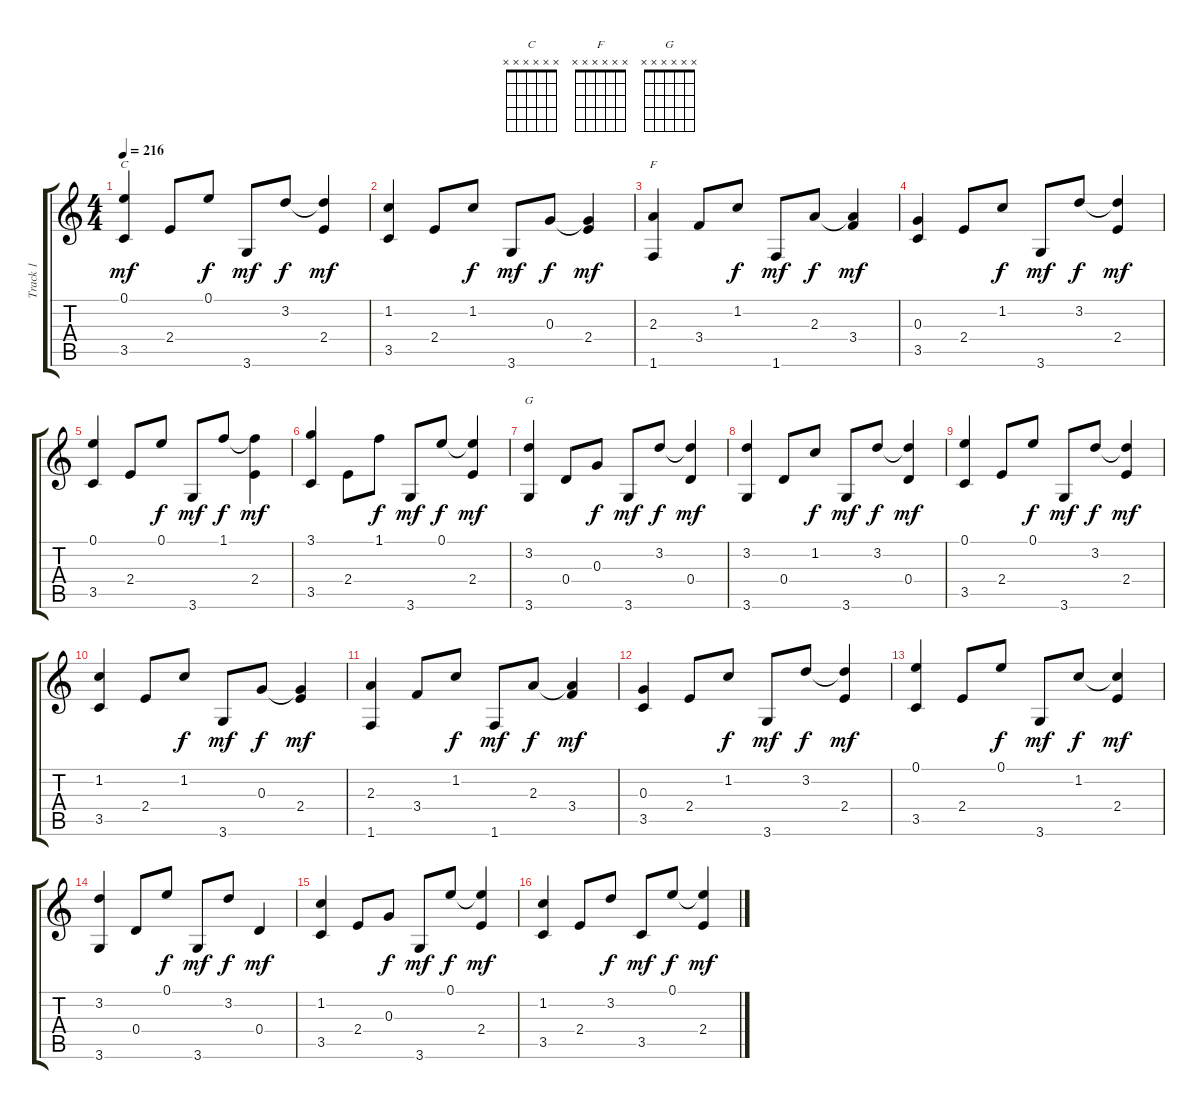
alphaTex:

\track ("Track 1" "Track 1") {instrument acousticguitarsteel}
\staff {score tabs}
\tuning (E4 B3 G3 D3 A2 E2) {hide}
\chord ("C" x x x x x x)
\chord ("F" x x x x x x)
\chord ("G" x x x x x x)
\ts (4 4)
\tempo 216
\clef g2
\ks c
(0.1 3.5).4{ch "C" dy mf instrument acousticguitarsteel} 2.4.8 0.1.8{dy f} 3.6.8{dy mf} 3.2.8{dy f} (3.2{t} 2.4).4{dy mf} |
(1.2 3.5).4 2.4.8 1.2.8{dy f} 3.6.8{dy mf} 0.3.8{dy f} (0.3{t} 2.4).4{dy mf} |
(2.3 1.6).4{ch "F"} 3.4.8 1.2.8{dy f} 1.6.8{dy mf} 2.3.8{dy f} (2.3{t} 3.4).4{dy mf} |
(0.3 3.5).4 2.4.8 1.2.8{dy f} 3.6.8{dy mf} 3.2.8{dy f} (3.2{t} 2.4).4{dy mf} |
(0.1 3.5).4 2.4.8 0.1.8{dy f} 3.6.8{dy mf} 1.1.8{dy f} (1.1{t} 2.4).4{dy mf} |
(3.1 3.5).4 2.4.8 1.1.8{dy f} 3.6.8{dy mf} 0.1.8{dy f} (0.1{t} 2.4).4{dy mf} |
(3.2 3.6).4{ch "G"} 0.4.8 0.3.8{dy f} 3.6.8{dy mf} 3.2.8{dy f} (3.2{t} 0.4).4{dy mf} |
(3.2 3.6).4 0.4.8 1.2.8{dy f} 3.6.8{dy mf} 3.2.8{dy f} (3.2{t} 0.4).4{dy mf} |
(0.1 3.5).4 2.4.8 0.1.8{dy f} 3.6.8{dy mf} 3.2.8{dy f} (3.2{t} 2.4).4{dy mf} |
(1.2 3.5).4 2.4.8 1.2.8{dy f} 3.6.8{dy mf} 0.3.8{dy f} (0.3{t} 2.4).4{dy mf} |
(2.3 1.6).4 3.4.8 1.2.8{dy f} 1.6.8{dy mf} 2.3.8{dy f} (2.3{t} 3.4).4{dy mf} |
(0.3 3.5).4 2.4.8 1.2.8{dy f} 3.6.8{dy mf} 3.2.8{dy f} (3.2{t} 2.4).4{dy mf} |
(0.1 3.5).4 2.4.8 0.1.8{dy f} 3.6.8{dy mf} 1.2.8{dy f} (1.2{t} 2.4).4{dy mf} |
(3.2 3.6).4 0.4.8 0.1.8{dy f} 3.6.8{dy mf} 3.2.8{dy f} 0.4.4{dy mf} |
(1.2 3.5).4 2.4.8 0.3.8{dy f} 3.6.8{dy mf} 0.1.8{dy f} (0.1{t} 2.4).4{dy mf} |
(1.2 3.5).4 2.4.8 3.2.8{dy f} 3.5.8{dy mf} 0.1.8{dy f} (0.1{t} 2.4).4{dy mf}
